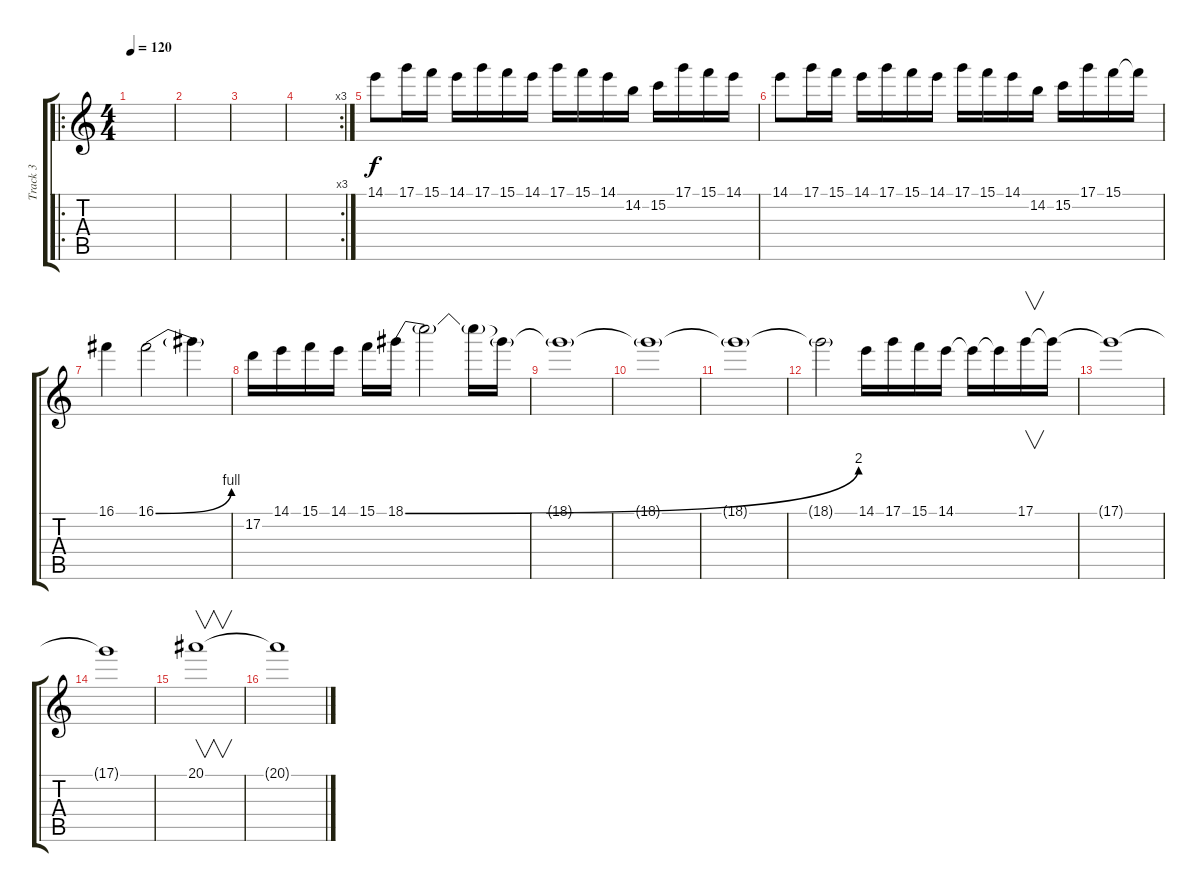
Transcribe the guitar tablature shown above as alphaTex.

\track ("Track 3" "Track 3") {instrument overdrivenguitar}
\staff {score tabs}
\tuning (D4 A3 F3 C3 G2 D2) {hide}
\ro
\ts (4 4)
\tempo 120
\clef g2
\ks c
|
|
|
\rc 3
|
14.1.8 17.1.16 15.1.16 14.1.16 17.1.16 15.1.16 14.1.16 17.1.16 15.1.16 14.1.16 14.2.16 15.2.16 17.1.16 15.1.16 14.1.16 |
14.1.8 17.1.16 15.1.16 14.1.16 17.1.16 15.1.16 14.1.16 17.1.16 15.1.16 14.1.16 14.2.16 15.2.16 17.1.16 15.1.16 15.1{t}.16 |
16.1.4 16.1{be (bend 0 0 60 4)}.2 16.1{t}.4 |
17.2.16 14.1.16 15.1.16 14.1.16 15.1.16 18.1{be (bend 0 0 60 8)}.16 18.1{t}.2 18.1{t}.16 18.1{t}.16 |
18.1{t}.1 |
18.1{t}.1 |
18.1{t}.1 |
18.1{t}.2 14.1.16 17.1.16 15.1.16 14.1.16 14.1{t}.16 14.1{t}.16 17.1.16{v} 17.1{t}.16 |
17.1{t}.1 |
17.1{t}.1 |
20.1.1{v} |
20.1{t}.1
